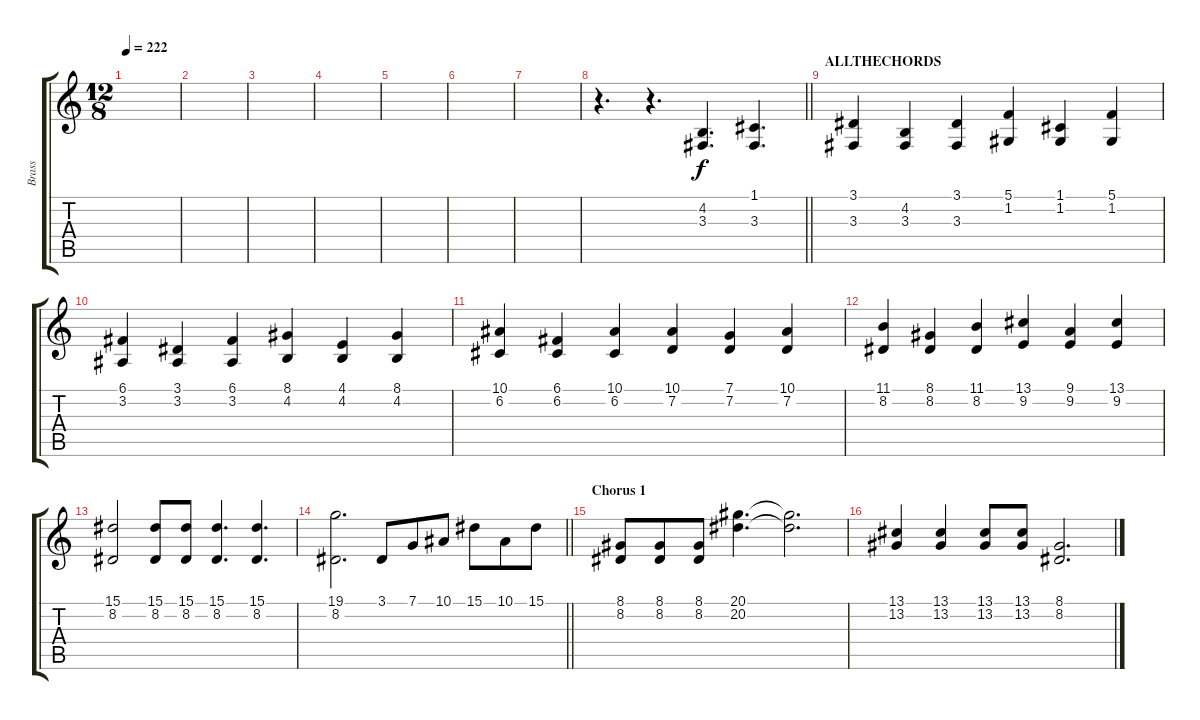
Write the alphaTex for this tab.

\track ("Brass" "Brass") {instrument brasssection}
\staff {score tabs}
\tuning (C4 G3 Eb3 Bb2 F2 C2) {hide}
\ts (12 8)
\tempo 222
\clef g2
\ks c
|
|
|
|
|
|
|
\barLineRight lightlight
r.4{d} r.4{d} (4.2 3.3).4{d} (1.1 3.3).4{d} |
\section ("" "ALLTHECHORDS")
(3.1 3.3).4 (4.2 3.3).4 (3.1 3.3).4 (5.1 1.2).4 (1.1 1.2).4 (5.1 1.2).4 |
(6.1 3.2).4 (3.1 3.2).4 (6.1 3.2).4 (8.1 4.2).4 (4.1 4.2).4 (8.1 4.2).4 |
(10.1 6.2).4 (6.1 6.2).4 (10.1 6.2).4 (10.1 7.2).4 (7.1 7.2).4 (10.1 7.2).4 |
(11.1 8.2).4 (8.1 8.2).4 (11.1 8.2).4 (13.1 9.2).4 (9.1 9.2).4 (13.1 9.2).4 |
(15.1 8.2).2 (15.1 8.2).8 (15.1 8.2).8 (15.1 8.2).4{d} (15.1 8.2).4{d} |
\barLineRight lightlight
(19.1 8.2).2{d} 3.1.8 7.1.8 10.1.8 15.1.8 10.1.8 15.1.8 |
\section ("" "Chorus 1")
(8.1 8.2).8 (8.1 8.2).8 (8.1 8.2).8 (20.1 20.2).4{d} (20.1{t} 20.2{t}).2{d} |
(13.1 13.2).4 (13.1 13.2).4 (13.1 13.2).8 (13.1 13.2).8 (8.1 8.2).2{d}
